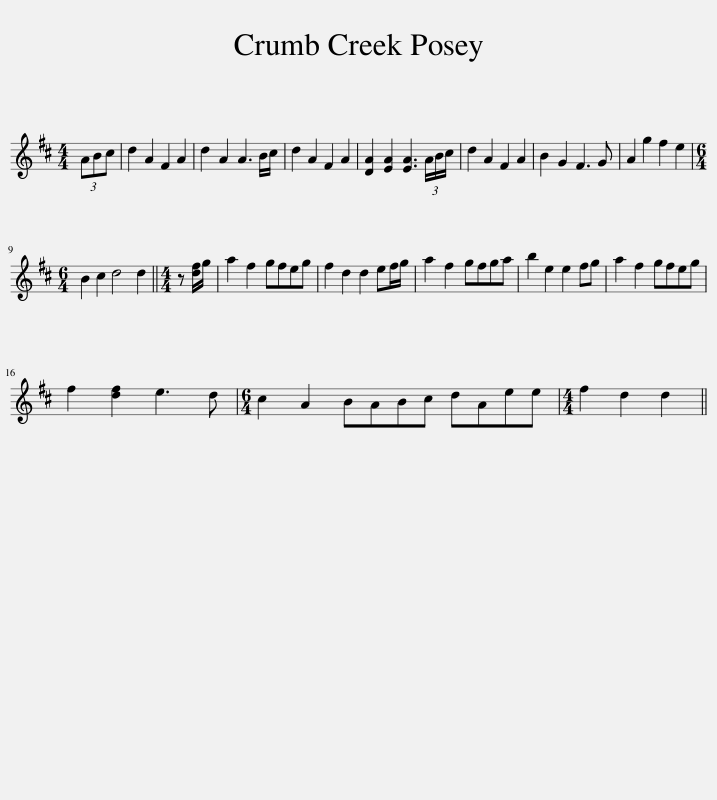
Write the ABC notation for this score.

X:1
L:1/8
M:4/4
I:linebreak $
K:D
V:1 treble
V:1
 (3ABc | d2 A2 F2 A2 | d2 A2 A3 B/c/ | d2 A2 F2 A2 | [DA]2 [EA]2 [EA]3 (3A/B/c/ | %5
 d2 A2 F2 A2 | B2 G2 F3 G | A2 g2 f2 e2 |$[M:6/4] B2 c2 d4 d2 ||[M:4/4] z [df]/g/ | %10
 a2 f2 gfeg | f2 d2 d2 ef/g/ | a2 f2 gfga | b2 e2 e2 fg | a2 f2 gfeg |$ %15
 f2 [df]2 e3 d |[M:6/4] c2 A2 BABc dAee |[M:4/4] f2 d2 d2 || %18
